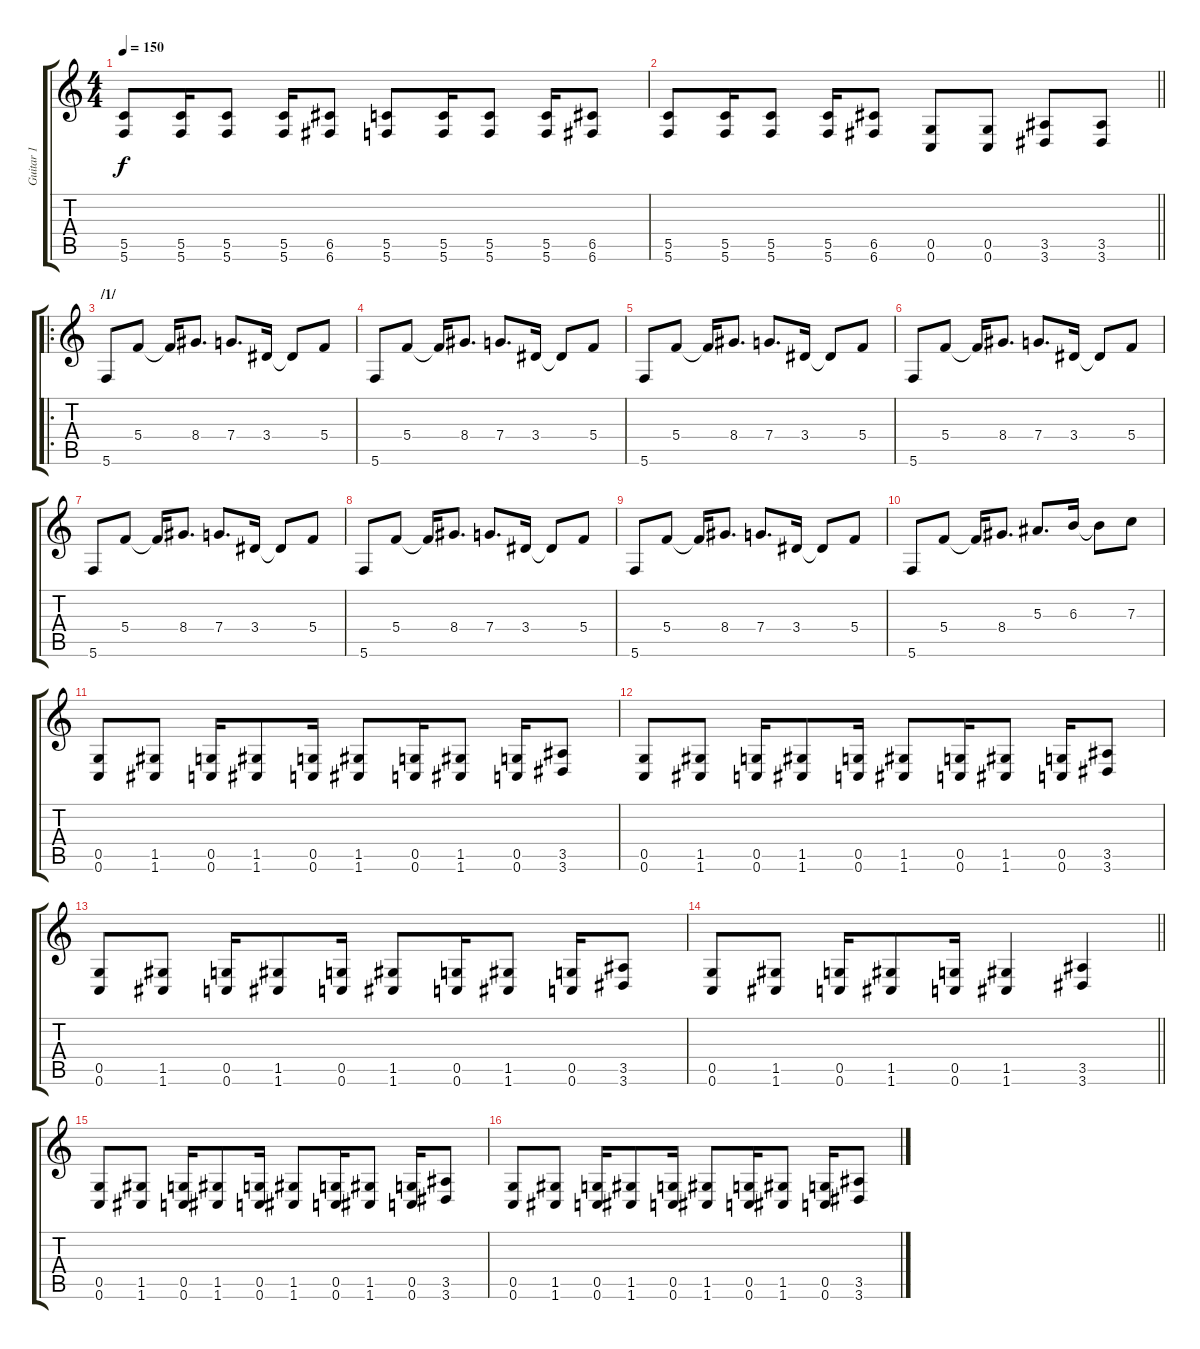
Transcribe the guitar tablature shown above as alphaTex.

\track ("Guitar 1" "Guitar 1") {instrument distortionguitar}
\staff {score tabs}
\tuning (D4 A3 F3 C3 G2 C2) {hide}
\ts (4 4)
\tempo 150
\clef g2
\ks c
(5.5 5.6).8{dy f} (5.5 5.6).16 (5.5 5.6).8 (5.5 5.6).16 (6.5 6.6).8 (5.5 5.6).8 (5.5 5.6).16 (5.5 5.6).8 (5.5 5.6).16 (6.5 6.6).8 |
\barLineRight lightlight
(5.5 5.6).8 (5.5 5.6).16 (5.5 5.6).8 (5.5 5.6).16 (6.5 6.6).8 (0.5 0.6).8 (0.5 0.6).8 (3.5 3.6).8 (3.5 3.6).8 |
\ro
\section ("" "/1/")
5.6.8 5.4.8 5.4{t}.16 8.4.8{d} 7.4.8{d} 3.4.16 3.4{t}.8 5.4.8 |
5.6.8 5.4.8 5.4{t}.16 8.4.8{d} 7.4.8{d} 3.4.16 3.4{t}.8 5.4.8 |
5.6.8 5.4.8 5.4{t}.16 8.4.8{d} 7.4.8{d} 3.4.16 3.4{t}.8 5.4.8 |
5.6.8 5.4.8 5.4{t}.16 8.4.8{d} 7.4.8{d} 3.4.16 3.4{t}.8 5.4.8 |
5.6.8 5.4.8 5.4{t}.16 8.4.8{d} 7.4.8{d} 3.4.16 3.4{t}.8 5.4.8 |
5.6.8 5.4.8 5.4{t}.16 8.4.8{d} 7.4.8{d} 3.4.16 3.4{t}.8 5.4.8 |
5.6.8 5.4.8 5.4{t}.16 8.4.8{d} 7.4.8{d} 3.4.16 3.4{t}.8 5.4.8 |
5.6.8 5.4.8 5.4{t}.16 8.4.8{d} 5.3.8{d} 6.3.16 6.3{t}.8 7.3.8 |
(0.5 0.6).8 (1.5 1.6).8 (0.5 0.6).16 (1.5 1.6).8 (0.5 0.6).16 (1.5 1.6).8 (0.5 0.6).16 (1.5 1.6).8 (0.5 0.6).16 (3.5 3.6).8 |
(0.5 0.6).8 (1.5 1.6).8 (0.5 0.6).16 (1.5 1.6).8 (0.5 0.6).16 (1.5 1.6).8 (0.5 0.6).16 (1.5 1.6).8 (0.5 0.6).16 (3.5 3.6).8 |
(0.5 0.6).8 (1.5 1.6).8 (0.5 0.6).16 (1.5 1.6).8 (0.5 0.6).16 (1.5 1.6).8 (0.5 0.6).16 (1.5 1.6).8 (0.5 0.6).16 (3.5 3.6).8 |
\barLineRight lightlight
(0.5 0.6).8 (1.5 1.6).8 (0.5 0.6).16 (1.5 1.6).8 (0.5 0.6).16 (1.5 1.6).4 (3.5 3.6).4 |
(0.5 0.6).8 (1.5 1.6).8 (0.5 0.6).16 (1.5 1.6).8 (0.5 0.6).16 (1.5 1.6).8 (0.5 0.6).16 (1.5 1.6).8 (0.5 0.6).16 (3.5 3.6).8 |
(0.5 0.6).8 (1.5 1.6).8 (0.5 0.6).16 (1.5 1.6).8 (0.5 0.6).16 (1.5 1.6).8 (0.5 0.6).16 (1.5 1.6).8 (0.5 0.6).16 (3.5 3.6).8
